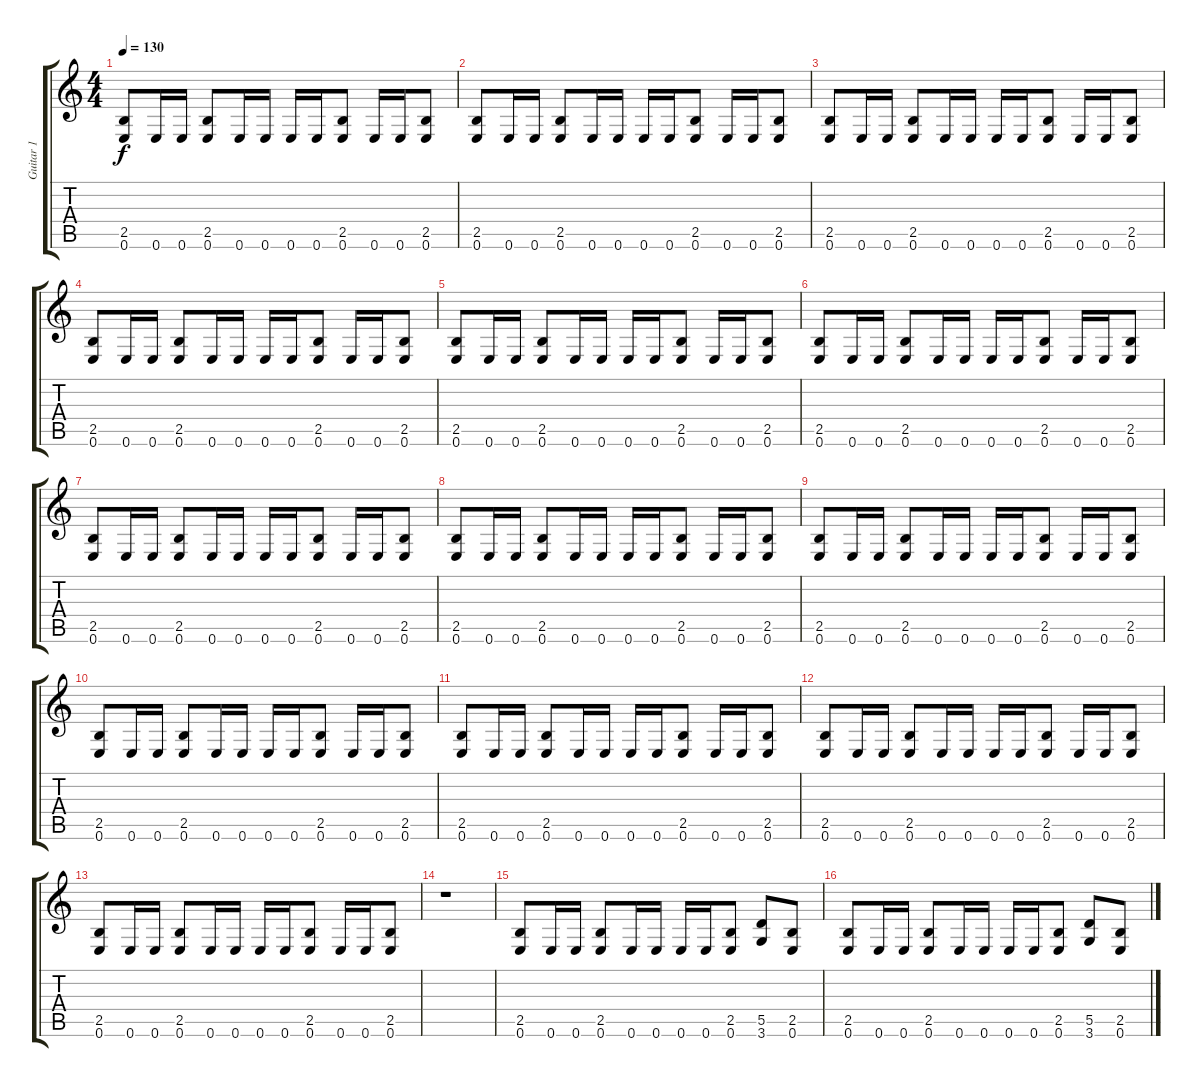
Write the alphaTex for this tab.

\track ("Guitar 1" "Guitar 1") {instrument distortionguitar}
\staff {score tabs}
\tuning (E4 B3 G3 D3 A2 E2) {hide}
\ts (4 4)
\tempo 130
\clef g2
\ks c
(2.5 0.6).8{dy f} 0.6.16 0.6.16 (2.5 0.6).8 0.6.16 0.6.16 0.6.16 0.6.16 (2.5 0.6).8 0.6.16 0.6.16 (2.5 0.6).8 |
(2.5 0.6).8 0.6.16 0.6.16 (2.5 0.6).8 0.6.16 0.6.16 0.6.16 0.6.16 (2.5 0.6).8 0.6.16 0.6.16 (2.5 0.6).8 |
(2.5 0.6).8 0.6.16 0.6.16 (2.5 0.6).8 0.6.16 0.6.16 0.6.16 0.6.16 (2.5 0.6).8 0.6.16 0.6.16 (2.5 0.6).8 |
(2.5 0.6).8 0.6.16 0.6.16 (2.5 0.6).8 0.6.16 0.6.16 0.6.16 0.6.16 (2.5 0.6).8 0.6.16 0.6.16 (2.5 0.6).8 |
(2.5 0.6).8 0.6.16 0.6.16 (2.5 0.6).8 0.6.16 0.6.16 0.6.16 0.6.16 (2.5 0.6).8 0.6.16 0.6.16 (2.5 0.6).8 |
(2.5 0.6).8 0.6.16 0.6.16 (2.5 0.6).8 0.6.16 0.6.16 0.6.16 0.6.16 (2.5 0.6).8 0.6.16 0.6.16 (2.5 0.6).8 |
(2.5 0.6).8 0.6.16 0.6.16 (2.5 0.6).8 0.6.16 0.6.16 0.6.16 0.6.16 (2.5 0.6).8 0.6.16 0.6.16 (2.5 0.6).8 |
(2.5 0.6).8 0.6.16 0.6.16 (2.5 0.6).8 0.6.16 0.6.16 0.6.16 0.6.16 (2.5 0.6).8 0.6.16 0.6.16 (2.5 0.6).8 |
(2.5 0.6).8 0.6.16 0.6.16 (2.5 0.6).8 0.6.16 0.6.16 0.6.16 0.6.16 (2.5 0.6).8 0.6.16 0.6.16 (2.5 0.6).8 |
(2.5 0.6).8 0.6.16 0.6.16 (2.5 0.6).8 0.6.16 0.6.16 0.6.16 0.6.16 (2.5 0.6).8 0.6.16 0.6.16 (2.5 0.6).8 |
(2.5 0.6).8 0.6.16 0.6.16 (2.5 0.6).8 0.6.16 0.6.16 0.6.16 0.6.16 (2.5 0.6).8 0.6.16 0.6.16 (2.5 0.6).8 |
(2.5 0.6).8 0.6.16 0.6.16 (2.5 0.6).8 0.6.16 0.6.16 0.6.16 0.6.16 (2.5 0.6).8 0.6.16 0.6.16 (2.5 0.6).8 |
(2.5 0.6).8 0.6.16 0.6.16 (2.5 0.6).8 0.6.16 0.6.16 0.6.16 0.6.16 (2.5 0.6).8 0.6.16 0.6.16 (2.5 0.6).8 |
r.1 |
(2.5 0.6).8 0.6.16 0.6.16 (2.5 0.6).8 0.6.16 0.6.16 0.6.16 0.6.16 (2.5 0.6).8 (5.5 3.6).8 (2.5 0.6).8 |
(2.5 0.6).8 0.6.16 0.6.16 (2.5 0.6).8 0.6.16 0.6.16 0.6.16 0.6.16 (2.5 0.6).8 (5.5 3.6).8 (2.5 0.6).8
